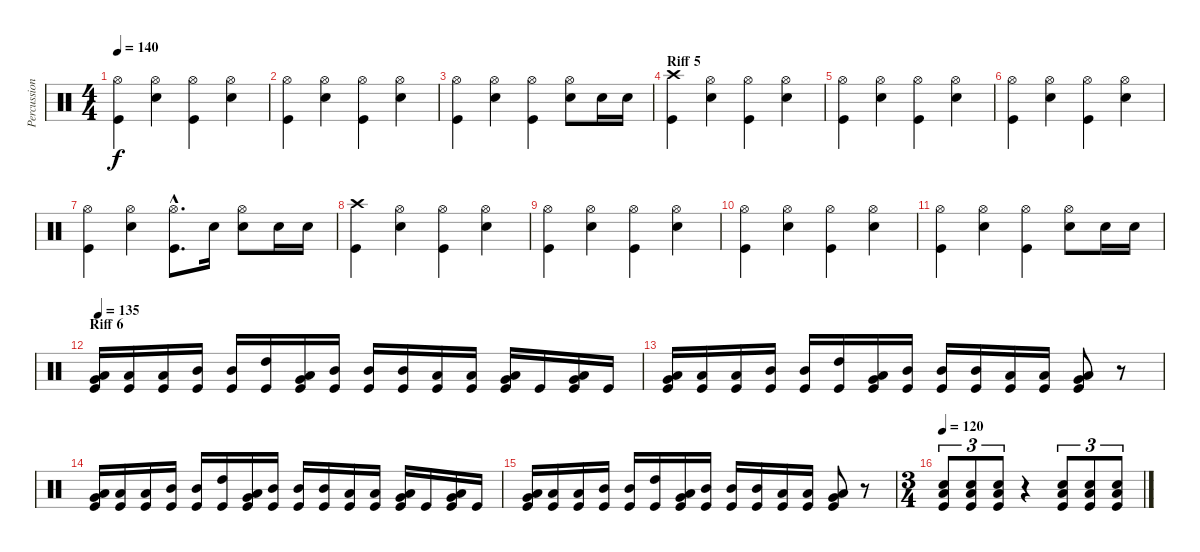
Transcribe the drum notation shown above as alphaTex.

\track ("Percussions" "Percussion") {instrument percussion}
\staff {score}
\articulation defaults
\ts (4 4)
\tempo 140
\clef neutral
\ks c
("Hi-Hat (open)" "Kick (hit)").4{dy f} ("Hi-Hat (open)" "Electric Snare (hit)").4 ("Hi-Hat (open)" "Kick (hit)").4 ("Hi-Hat (open)" "Electric Snare (hit)").4 |
("Hi-Hat (open)" "Kick (hit)").4 ("Hi-Hat (open)" "Electric Snare (hit)").4 ("Hi-Hat (open)" "Kick (hit)").4 ("Hi-Hat (open)" "Electric Snare (hit)").4 |
("Hi-Hat (open)" "Kick (hit)").4 ("Hi-Hat (open)" "Electric Snare (hit)").4 ("Hi-Hat (open)" "Kick (hit)").4 ("Hi-Hat (open)" "Electric Snare (hit)").8 "Electric Snare (hit)".16 "Electric Snare (hit)".16 |
\section ("" "Riff 5")
("Crash high (hit)" "Kick (hit)").4 ("Hi-Hat (open)" "Electric Snare (hit)").4 ("Hi-Hat (open)" "Kick (hit)").4 ("Hi-Hat (open)" "Electric Snare (hit)").4 |
("Hi-Hat (open)" "Kick (hit)").4 ("Hi-Hat (open)" "Electric Snare (hit)").4 ("Hi-Hat (open)" "Kick (hit)").4 ("Hi-Hat (open)" "Electric Snare (hit)").4 |
("Hi-Hat (open)" "Kick (hit)").4 ("Hi-Hat (open)" "Electric Snare (hit)").4 ("Hi-Hat (open)" "Kick (hit)").4 ("Hi-Hat (open)" "Electric Snare (hit)").4 |
("Hi-Hat (open)" "Kick (hit)").4 ("Hi-Hat (open)" "Electric Snare (hit)").4 ("Hi-Hat (open)"{hac} "Kick (hit)"{hac}).8{d} "Electric Snare (hit)".16 ("Hi-Hat (open)" "Electric Snare (hit)").8 "Electric Snare (hit)".16 "Electric Snare (hit)".16 |
("Crash high (hit)" "Kick (hit)").4 ("Hi-Hat (open)" "Electric Snare (hit)").4 ("Hi-Hat (open)" "Kick (hit)").4 ("Hi-Hat (open)" "Electric Snare (hit)").4 |
("Hi-Hat (open)" "Kick (hit)").4 ("Hi-Hat (open)" "Electric Snare (hit)").4 ("Hi-Hat (open)" "Kick (hit)").4 ("Hi-Hat (open)" "Electric Snare (hit)").4 |
("Hi-Hat (open)" "Kick (hit)").4 ("Hi-Hat (open)" "Electric Snare (hit)").4 ("Hi-Hat (open)" "Kick (hit)").4 ("Hi-Hat (open)" "Electric Snare (hit)").4 |
("Hi-Hat (open)" "Kick (hit)").4 ("Hi-Hat (open)" "Electric Snare (hit)").4 ("Hi-Hat (open)" "Kick (hit)").4 ("Hi-Hat (open)" "Electric Snare (hit)").8 "Electric Snare (hit)".16 "Electric Snare (hit)".16 |
\section ("" "Riff 6")
\tempo 135
("Low Floor Tom (hit)" "Very Low Tom (hit)" "Kick (hit)").16 ("Low Tom (hit)" "Kick (hit)").16 ("Low Tom (hit)" "Kick (hit)").16 ("Mid Tom (hit)" "Kick (hit)").16 ("Mid Tom (hit)" "Kick (hit)").16 ("High Tom (hit)" "Kick (hit)").16 ("Low Floor Tom (hit)" "Very Low Tom (hit)" "Kick (hit)").16 ("Mid Tom (hit)" "Kick (hit)").16 ("Mid Tom (hit)" "Kick (hit)").16 ("Mid Tom (hit)" "Kick (hit)").16 ("Low Tom (hit)" "Kick (hit)").16 ("Low Tom (hit)" "Kick (hit)").16 ("Low Floor Tom (hit)" "Very Low Tom (hit)" "Kick (hit)").16 "Kick (hit)".16 ("Low Floor Tom (hit)" "Very Low Tom (hit)" "Kick (hit)").16 "Kick (hit)".16 |
("Low Floor Tom (hit)" "Very Low Tom (hit)" "Kick (hit)").16 ("Low Tom (hit)" "Kick (hit)").16 ("Low Tom (hit)" "Kick (hit)").16 ("Mid Tom (hit)" "Kick (hit)").16 ("Mid Tom (hit)" "Kick (hit)").16 ("High Tom (hit)" "Kick (hit)").16 ("Low Floor Tom (hit)" "Very Low Tom (hit)" "Kick (hit)").16 ("Mid Tom (hit)" "Kick (hit)").16 ("Mid Tom (hit)" "Kick (hit)").16 ("Mid Tom (hit)" "Kick (hit)").16 ("Low Tom (hit)" "Kick (hit)").16 ("Low Tom (hit)" "Kick (hit)").16 ("Low Floor Tom (hit)" "Very Low Tom (hit)" "Kick (hit)").8 r.8 |
("Low Floor Tom (hit)" "Very Low Tom (hit)" "Kick (hit)").16 ("Low Tom (hit)" "Kick (hit)").16 ("Low Tom (hit)" "Kick (hit)").16 ("Mid Tom (hit)" "Kick (hit)").16 ("Mid Tom (hit)" "Kick (hit)").16 ("High Tom (hit)" "Kick (hit)").16 ("Low Floor Tom (hit)" "Very Low Tom (hit)" "Kick (hit)").16 ("Mid Tom (hit)" "Kick (hit)").16 ("Mid Tom (hit)" "Kick (hit)").16 ("Mid Tom (hit)" "Kick (hit)").16 ("Low Tom (hit)" "Kick (hit)").16 ("Low Tom (hit)" "Kick (hit)").16 ("Low Floor Tom (hit)" "Very Low Tom (hit)" "Kick (hit)").16 "Kick (hit)".16 ("Low Floor Tom (hit)" "Very Low Tom (hit)" "Kick (hit)").16 "Kick (hit)".16 |
("Low Floor Tom (hit)" "Very Low Tom (hit)" "Kick (hit)").16 ("Low Tom (hit)" "Kick (hit)").16 ("Low Tom (hit)" "Kick (hit)").16 ("Mid Tom (hit)" "Kick (hit)").16 ("Mid Tom (hit)" "Kick (hit)").16 ("High Tom (hit)" "Kick (hit)").16 ("Low Floor Tom (hit)" "Very Low Tom (hit)" "Kick (hit)").16 ("Mid Tom (hit)" "Kick (hit)").16 ("Mid Tom (hit)" "Kick (hit)").16 ("Mid Tom (hit)" "Kick (hit)").16 ("Low Tom (hit)" "Kick (hit)").16 ("Low Tom (hit)" "Kick (hit)").16 ("Low Floor Tom (hit)" "Very Low Tom (hit)" "Kick (hit)").8 r.8 |
\ts (3 4)
\tempo 120
("Low Floor Tom (hit)" "Electric Snare (hit)" "Kick (hit)").8{tu (3 2)} ("Low Floor Tom (hit)" "Electric Snare (hit)" "Kick (hit)").8{tu (3 2)} ("Low Floor Tom (hit)" "Electric Snare (hit)" "Kick (hit)").8{tu (3 2)} r.4 ("Low Floor Tom (hit)" "Electric Snare (hit)" "Kick (hit)").8{tu (3 2)} ("Low Floor Tom (hit)" "Electric Snare (hit)" "Kick (hit)").8{tu (3 2)} ("Low Floor Tom (hit)" "Electric Snare (hit)" "Kick (hit)").8{tu (3 2)}
